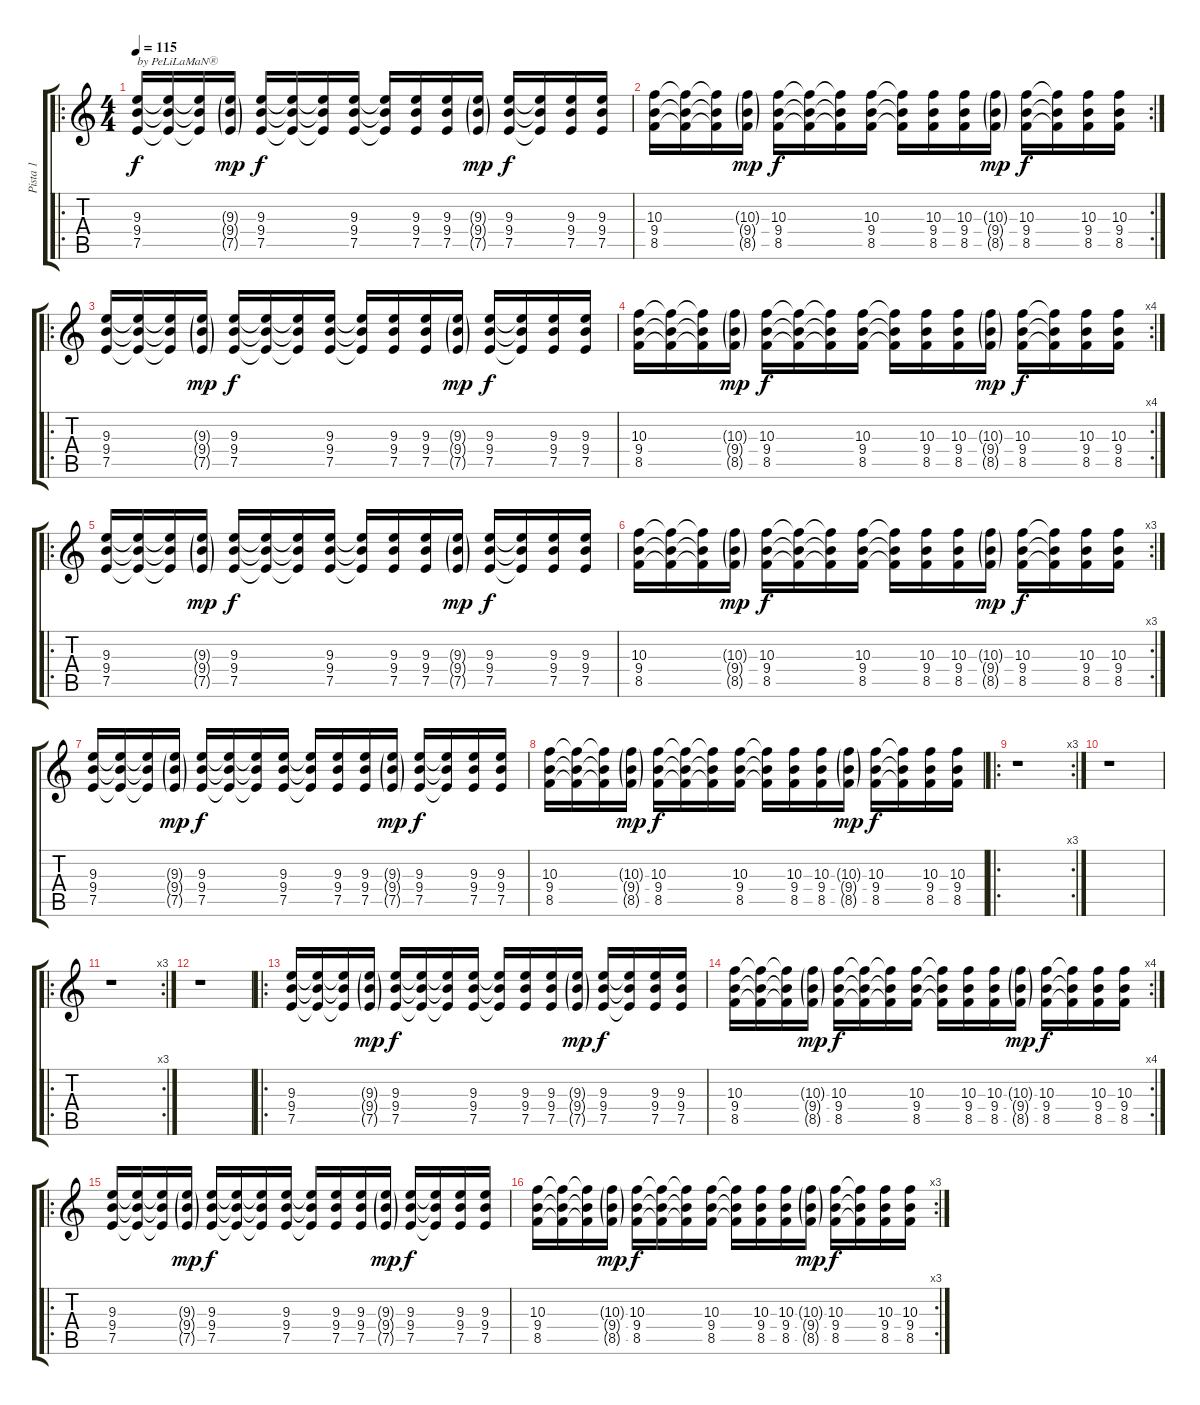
\track ("Pista 1" "Pista 1") {instrument electricguitarjazz}
\staff {score tabs}
\tuning (E4 B3 G3 D3 A2 E2) {hide}
\ro
\ts (4 4)
\tempo 115
\clef g2
\ks c
(9.3 9.4 7.5).16{txt "by PeLiLaMaN®" dy f instrument electricguitarjazz} (9.3{t} 9.4{t} 7.5{t}).16 (9.3{t} 9.4{t} 7.5{t}).16 (9.3{g} 9.4{g} 7.5{g}).16{dy mp} (9.3 9.4 7.5).16{dy f} (9.3{t} 9.4{t} 7.5{t}).16 (9.3{t} 9.4{t} 7.5{t}).16 (9.3 9.4 7.5).16 (9.3{t} 9.4{t} 7.5{t}).16 (9.3 9.4 7.5).16 (9.3 9.4 7.5).16 (9.3{g} 9.4{g} 7.5{g}).16{dy mp} (9.3 9.4 7.5).16{dy f} (9.3{t} 9.4{t} 7.5{t}).16 (9.3 9.4 7.5).16 (9.3 9.4 7.5).16 |
\rc 2
(10.3 9.4 8.5).16 (10.3{t} 9.4{t} 8.5{t}).16 (10.3{t} 9.4{t} 8.5{t}).16 (10.3{g} 9.4{g} 8.5{g}).16{dy mp} (10.3 9.4 8.5).16{dy f} (10.3{t} 9.4{t} 8.5{t}).16 (10.3{t} 9.4{t} 8.5{t}).16 (10.3 9.4 8.5).16 (10.3{t} 9.4{t} 8.5{t}).16 (10.3 9.4 8.5).16 (10.3 9.4 8.5).16 (10.3{g} 9.4{g} 8.5{g}).16{dy mp} (10.3 9.4 8.5).16{dy f} (10.3{t} 9.4{t} 8.5{t}).16 (10.3 9.4 8.5).16 (10.3 9.4 8.5).16 |
\ro
(9.3 9.4 7.5).16 (9.3{t} 9.4{t} 7.5{t}).16 (9.3{t} 9.4{t} 7.5{t}).16 (9.3{g} 9.4{g} 7.5{g}).16{dy mp} (9.3 9.4 7.5).16{dy f} (9.3{t} 9.4{t} 7.5{t}).16 (9.3{t} 9.4{t} 7.5{t}).16 (9.3 9.4 7.5).16 (9.3{t} 9.4{t} 7.5{t}).16 (9.3 9.4 7.5).16 (9.3 9.4 7.5).16 (9.3{g} 9.4{g} 7.5{g}).16{dy mp} (9.3 9.4 7.5).16{dy f} (9.3{t} 9.4{t} 7.5{t}).16 (9.3 9.4 7.5).16 (9.3 9.4 7.5).16 |
\rc 4
(10.3 9.4 8.5).16 (10.3{t} 9.4{t} 8.5{t}).16 (10.3{t} 9.4{t} 8.5{t}).16 (10.3{g} 9.4{g} 8.5{g}).16{dy mp} (10.3 9.4 8.5).16{dy f} (10.3{t} 9.4{t} 8.5{t}).16 (10.3{t} 9.4{t} 8.5{t}).16 (10.3 9.4 8.5).16 (10.3{t} 9.4{t} 8.5{t}).16 (10.3 9.4 8.5).16 (10.3 9.4 8.5).16 (10.3{g} 9.4{g} 8.5{g}).16{dy mp} (10.3 9.4 8.5).16{dy f} (10.3{t} 9.4{t} 8.5{t}).16 (10.3 9.4 8.5).16 (10.3 9.4 8.5).16 |
\ro
(9.3 9.4 7.5).16 (9.3{t} 9.4{t} 7.5{t}).16 (9.3{t} 9.4{t} 7.5{t}).16 (9.3{g} 9.4{g} 7.5{g}).16{dy mp} (9.3 9.4 7.5).16{dy f} (9.3{t} 9.4{t} 7.5{t}).16 (9.3{t} 9.4{t} 7.5{t}).16 (9.3 9.4 7.5).16 (9.3{t} 9.4{t} 7.5{t}).16 (9.3 9.4 7.5).16 (9.3 9.4 7.5).16 (9.3{g} 9.4{g} 7.5{g}).16{dy mp} (9.3 9.4 7.5).16{dy f} (9.3{t} 9.4{t} 7.5{t}).16 (9.3 9.4 7.5).16 (9.3 9.4 7.5).16 |
\rc 3
(10.3 9.4 8.5).16 (10.3{t} 9.4{t} 8.5{t}).16 (10.3{t} 9.4{t} 8.5{t}).16 (10.3{g} 9.4{g} 8.5{g}).16{dy mp} (10.3 9.4 8.5).16{dy f} (10.3{t} 9.4{t} 8.5{t}).16 (10.3{t} 9.4{t} 8.5{t}).16 (10.3 9.4 8.5).16 (10.3{t} 9.4{t} 8.5{t}).16 (10.3 9.4 8.5).16 (10.3 9.4 8.5).16 (10.3{g} 9.4{g} 8.5{g}).16{dy mp} (10.3 9.4 8.5).16{dy f} (10.3{t} 9.4{t} 8.5{t}).16 (10.3 9.4 8.5).16 (10.3 9.4 8.5).16 |
(9.3 9.4 7.5).16 (9.3{t} 9.4{t} 7.5{t}).16 (9.3{t} 9.4{t} 7.5{t}).16 (9.3{g} 9.4{g} 7.5{g}).16{dy mp} (9.3 9.4 7.5).16{dy f} (9.3{t} 9.4{t} 7.5{t}).16 (9.3{t} 9.4{t} 7.5{t}).16 (9.3 9.4 7.5).16 (9.3{t} 9.4{t} 7.5{t}).16 (9.3 9.4 7.5).16 (9.3 9.4 7.5).16 (9.3{g} 9.4{g} 7.5{g}).16{dy mp} (9.3 9.4 7.5).16{dy f} (9.3{t} 9.4{t} 7.5{t}).16 (9.3 9.4 7.5).16 (9.3 9.4 7.5).16 |
(10.3 9.4 8.5).16 (10.3{t} 9.4{t} 8.5{t}).16 (10.3{t} 9.4{t} 8.5{t}).16 (10.3{g} 9.4{g} 8.5{g}).16{dy mp} (10.3 9.4 8.5).16{dy f} (10.3{t} 9.4{t} 8.5{t}).16 (10.3{t} 9.4{t} 8.5{t}).16 (10.3 9.4 8.5).16 (10.3{t} 9.4{t} 8.5{t}).16 (10.3 9.4 8.5).16 (10.3 9.4 8.5).16 (10.3{g} 9.4{g} 8.5{g}).16{dy mp} (10.3 9.4 8.5).16{dy f} (10.3{t} 9.4{t} 8.5{t}).16 (10.3 9.4 8.5).16 (10.3 9.4 8.5).16 |
\ro
\rc 3
r.1 |
r.1 |
\ro
\rc 3
r.1 |
r.1 |
\ro
(9.3 9.4 7.5).16 (9.3{t} 9.4{t} 7.5{t}).16 (9.3{t} 9.4{t} 7.5{t}).16 (9.3{g} 9.4{g} 7.5{g}).16{dy mp} (9.3 9.4 7.5).16{dy f} (9.3{t} 9.4{t} 7.5{t}).16 (9.3{t} 9.4{t} 7.5{t}).16 (9.3 9.4 7.5).16 (9.3{t} 9.4{t} 7.5{t}).16 (9.3 9.4 7.5).16 (9.3 9.4 7.5).16 (9.3{g} 9.4{g} 7.5{g}).16{dy mp} (9.3 9.4 7.5).16{dy f} (9.3{t} 9.4{t} 7.5{t}).16 (9.3 9.4 7.5).16 (9.3 9.4 7.5).16 |
\rc 4
(10.3 9.4 8.5).16 (10.3{t} 9.4{t} 8.5{t}).16 (10.3{t} 9.4{t} 8.5{t}).16 (10.3{g} 9.4{g} 8.5{g}).16{dy mp} (10.3 9.4 8.5).16{dy f} (10.3{t} 9.4{t} 8.5{t}).16 (10.3{t} 9.4{t} 8.5{t}).16 (10.3 9.4 8.5).16 (10.3{t} 9.4{t} 8.5{t}).16 (10.3 9.4 8.5).16 (10.3 9.4 8.5).16 (10.3{g} 9.4{g} 8.5{g}).16{dy mp} (10.3 9.4 8.5).16{dy f} (10.3{t} 9.4{t} 8.5{t}).16 (10.3 9.4 8.5).16 (10.3 9.4 8.5).16 |
\ro
(9.3 9.4 7.5).16 (9.3{t} 9.4{t} 7.5{t}).16 (9.3{t} 9.4{t} 7.5{t}).16 (9.3{g} 9.4{g} 7.5{g}).16{dy mp} (9.3 9.4 7.5).16{dy f} (9.3{t} 9.4{t} 7.5{t}).16 (9.3{t} 9.4{t} 7.5{t}).16 (9.3 9.4 7.5).16 (9.3{t} 9.4{t} 7.5{t}).16 (9.3 9.4 7.5).16 (9.3 9.4 7.5).16 (9.3{g} 9.4{g} 7.5{g}).16{dy mp} (9.3 9.4 7.5).16{dy f} (9.3{t} 9.4{t} 7.5{t}).16 (9.3 9.4 7.5).16 (9.3 9.4 7.5).16 |
\rc 3
(10.3 9.4 8.5).16 (10.3{t} 9.4{t} 8.5{t}).16 (10.3{t} 9.4{t} 8.5{t}).16 (10.3{g} 9.4{g} 8.5{g}).16{dy mp} (10.3 9.4 8.5).16{dy f} (10.3{t} 9.4{t} 8.5{t}).16 (10.3{t} 9.4{t} 8.5{t}).16 (10.3 9.4 8.5).16 (10.3{t} 9.4{t} 8.5{t}).16 (10.3 9.4 8.5).16 (10.3 9.4 8.5).16 (10.3{g} 9.4{g} 8.5{g}).16{dy mp} (10.3 9.4 8.5).16{dy f} (10.3{t} 9.4{t} 8.5{t}).16 (10.3 9.4 8.5).16 (10.3 9.4 8.5).16
